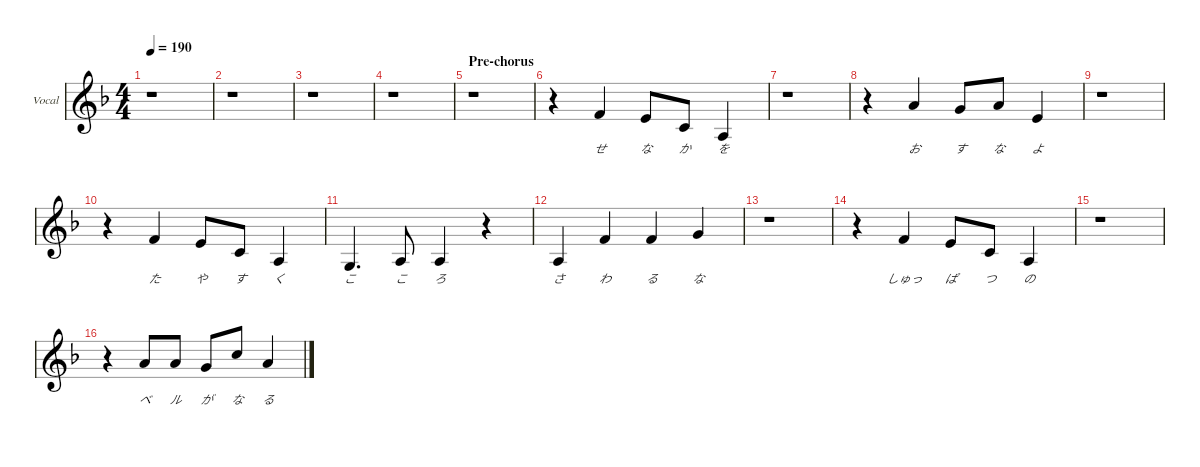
\defaultSystemsLayout 4
\hideDynamics
\bracketExtendMode nobrackets
\firstSystemTrackNameOrientation horizontal
\track ("Vocal" "Vocal") {defaultSystemsLayout 4 instrument lead7fifths}
\staff {score}
\tuning (E4 B3 G3 D3 A2 E2)
\ts (4 4)
\tempo 190
\clef g2
\ks dminor
r.1{dy f} |
r.1 |
r.1 |
r.1 |
\section ("" "Pre-chorus")
r.1 |
r.4 1.1{acc forcenatural}.4{lyrics (0 "せ") lyrics (1 "") lyrics (2 "") lyrics (3 "") lyrics (4 "")} 0.1{acc forcenatural}.8{lyrics (0 "な") lyrics (1 "") lyrics (2 "") lyrics (3 "") lyrics (4 "")} 1.2{acc forcenatural}.8{lyrics (0 "か") lyrics (1 "") lyrics (2 "") lyrics (3 "") lyrics (4 "")} 2.3{acc forcenatural}.4{lyrics (0 "を") lyrics (1 "") lyrics (2 "") lyrics (3 "") lyrics (4 "")} |
r.1 |
r.4 5.1{acc forcenatural}.4{lyrics (0 "お") lyrics (1 "") lyrics (2 "") lyrics (3 "") lyrics (4 "")} 3.1{acc forcenatural}.8{lyrics (0 "す") lyrics (1 "") lyrics (2 "") lyrics (3 "") lyrics (4 "")} 5.1{acc forcenatural}.8{lyrics (0 "な") lyrics (1 "") lyrics (2 "") lyrics (3 "") lyrics (4 "")} 0.1{acc forcenatural}.4{lyrics (0 "よ") lyrics (1 "") lyrics (2 "") lyrics (3 "") lyrics (4 "")} |
r.1 |
r.4 1.1{acc forcenatural}.4{lyrics (0 "た") lyrics (1 "") lyrics (2 "") lyrics (3 "") lyrics (4 "")} 0.1{acc forcenatural}.8{lyrics (0 "や") lyrics (1 "") lyrics (2 "") lyrics (3 "") lyrics (4 "")} 1.2{acc forcenatural}.8{lyrics (0 "す") lyrics (1 "") lyrics (2 "") lyrics (3 "") lyrics (4 "")} 2.3{acc forcenatural}.4{lyrics (0 "く") lyrics (1 "") lyrics (2 "") lyrics (3 "") lyrics (4 "")} |
0.3{acc forcenatural}.4{d lyrics (0 "こ") lyrics (1 "") lyrics (2 "") lyrics (3 "") lyrics (4 "")} 2.3{acc forcenatural}.8{lyrics (0 "こ") lyrics (1 "") lyrics (2 "") lyrics (3 "") lyrics (4 "")} 2.3{acc forcenatural}.4{lyrics (0 "ろ") lyrics (1 "") lyrics (2 "") lyrics (3 "") lyrics (4 "")} r.4 |
2.3{acc forcenatural}.4{lyrics (0 "さ") lyrics (1 "") lyrics (2 "") lyrics (3 "") lyrics (4 "")} 1.1{acc forcenatural}.4{lyrics (0 "わ") lyrics (1 "") lyrics (2 "") lyrics (3 "") lyrics (4 "")} 1.1{acc forcenatural}.4{lyrics (0 "る") lyrics (1 "") lyrics (2 "") lyrics (3 "") lyrics (4 "")} 3.1{acc forcenatural}.4{lyrics (0 "な") lyrics (1 "") lyrics (2 "") lyrics (3 "") lyrics (4 "")} |
r.1 |
r.4 1.1{acc forcenatural}.4{lyrics (0 "しゅっ") lyrics (1 "") lyrics (2 "") lyrics (3 "") lyrics (4 "")} 0.1{acc forcenatural}.8{lyrics (0 "ぱ") lyrics (1 "") lyrics (2 "") lyrics (3 "") lyrics (4 "")} 1.2{acc forcenatural}.8{lyrics (0 "つ") lyrics (1 "") lyrics (2 "") lyrics (3 "") lyrics (4 "")} 2.3{acc forcenatural}.4{lyrics (0 "の") lyrics (1 "") lyrics (2 "") lyrics (3 "") lyrics (4 "")} |
r.1 |
r.4 5.1{acc forcenatural}.8{lyrics (0 "ベ") lyrics (1 "") lyrics (2 "") lyrics (3 "") lyrics (4 "")} 5.1{acc forcenatural}.8{lyrics (0 "ル") lyrics (1 "") lyrics (2 "") lyrics (3 "") lyrics (4 "")} 3.1{acc forcenatural}.8{lyrics (0 "が") lyrics (1 "") lyrics (2 "") lyrics (3 "") lyrics (4 "")} 8.1{acc forcenatural}.8{lyrics (0 "な") lyrics (1 "") lyrics (2 "") lyrics (3 "") lyrics (4 "")} 5.1{acc forcenatural}.4{lyrics (0 "る") lyrics (1 "") lyrics (2 "") lyrics (3 "") lyrics (4 "")}
